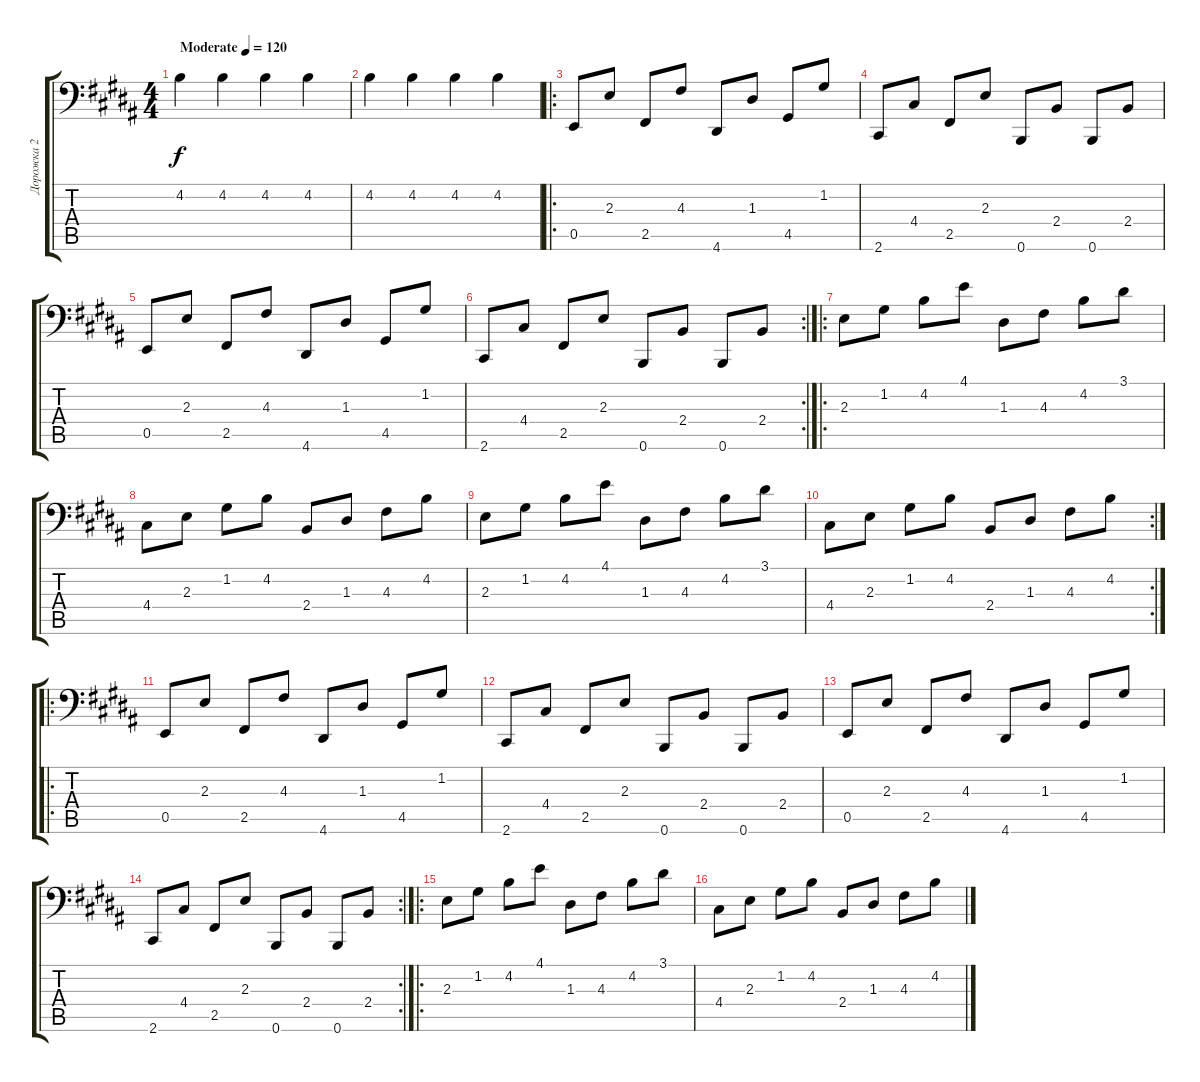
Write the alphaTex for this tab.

\track ("Дорожка 2" "Дорожка 2") {instrument electricbassfinger}
\staff {score tabs}
\tuning (C3 G2 D2 A1 E1 B0) {hide}
\ts (4 4)
\tempo (120 "Moderate")
\clef f4
\ks b
4.2.4{dy f instrument electricbassfinger} 4.2.4 4.2.4 4.2.4 |
4.2.4 4.2.4 4.2.4 4.2.4 |
\ro
0.5.8 2.3.8 2.5.8 4.3.8 4.6.8 1.3.8 4.5.8 1.2.8 |
2.6.8 4.4.8 2.5.8 2.3.8 0.6.8 2.4.8 0.6.8 2.4.8 |
0.5.8 2.3.8 2.5.8 4.3.8 4.6.8 1.3.8 4.5.8 1.2.8 |
\rc 2
2.6.8 4.4.8 2.5.8 2.3.8 0.6.8 2.4.8 0.6.8 2.4.8 |
\ro
2.3.8 1.2.8 4.2.8 4.1.8 1.3.8 4.3.8 4.2.8 3.1.8 |
4.4.8 2.3.8 1.2.8 4.2.8 2.4.8 1.3.8 4.3.8 4.2.8 |
2.3.8 1.2.8 4.2.8 4.1.8 1.3.8 4.3.8 4.2.8 3.1.8 |
\rc 2
4.4.8 2.3.8 1.2.8 4.2.8 2.4.8 1.3.8 4.3.8 4.2.8 |
\ro
0.5.8 2.3.8 2.5.8 4.3.8 4.6.8 1.3.8 4.5.8 1.2.8 |
2.6.8 4.4.8 2.5.8 2.3.8 0.6.8 2.4.8 0.6.8 2.4.8 |
0.5.8 2.3.8 2.5.8 4.3.8 4.6.8 1.3.8 4.5.8 1.2.8 |
\rc 2
2.6.8 4.4.8 2.5.8 2.3.8 0.6.8 2.4.8 0.6.8 2.4.8 |
\ro
2.3.8 1.2.8 4.2.8 4.1.8 1.3.8 4.3.8 4.2.8 3.1.8 |
4.4.8 2.3.8 1.2.8 4.2.8 2.4.8 1.3.8 4.3.8 4.2.8
